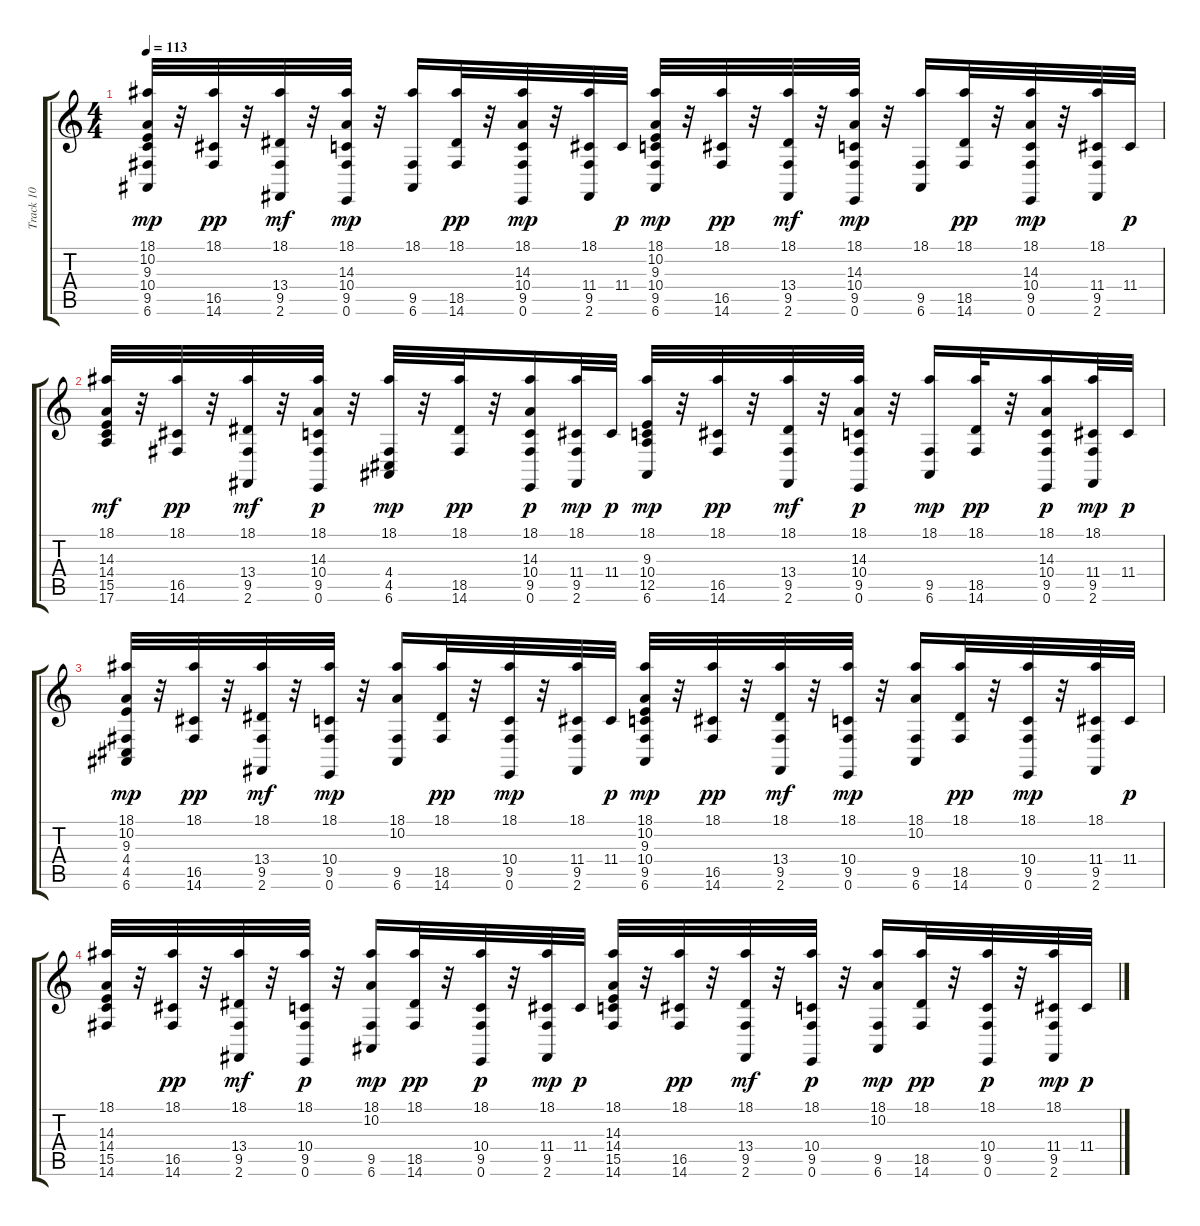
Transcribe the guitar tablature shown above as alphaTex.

\track ("Track 10" "Track 10") {instrument synthdrum}
\staff {score tabs}
\tuning (E4 B3 G3 D3 A2 E2) {hide}
\ts (4 4)
\tempo 113
\clef g2
\ks c
(18.1 10.2 9.3 10.4 9.5 6.6).32{dy mp} r.32 (18.1 16.5 14.6).32{dy pp} r.32 (18.1 13.4 9.5 2.6).32{dy mf} r.32 (18.1 14.3 10.4 9.5 0.6).32{dy mp} r.32 (18.1 9.5 6.6).16 (18.1 18.5 14.6).32{dy pp} r.32 (18.1 14.3 10.4 9.5 0.6).32{dy mp} r.32 (18.1 11.4 9.5 2.6).32 11.4.32{dy p} (18.1 10.2 9.3 10.4 9.5 6.6).32{dy mp} r.32 (18.1 16.5 14.6).32{dy pp} r.32 (18.1 13.4 9.5 2.6).32{dy mf} r.32 (18.1 14.3 10.4 9.5 0.6).32{dy mp} r.32 (18.1 9.5 6.6).16 (18.1 18.5 14.6).32{dy pp} r.32 (18.1 14.3 10.4 9.5 0.6).32{dy mp} r.32 (18.1 11.4 9.5 2.6).32 11.4.32{dy p} |
(18.1 14.3 14.4 15.5 17.6).32{dy mf} r.32 (18.1 16.5 14.6).32{dy pp} r.32 (18.1 13.4 9.5 2.6).32{dy mf} r.32 (18.1 14.3 10.4 9.5 0.6).32{dy p} r.32 (18.1 4.4 4.5 6.6).32{dy mp} r.32 (18.1 18.5 14.6).32{dy pp} r.32 (18.1 14.3 10.4 9.5 0.6).16{dy p} (18.1 11.4 9.5 2.6).32{dy mp} 11.4.32{dy p} (18.1 9.3 10.4 12.5 6.6).32{dy mp} r.32 (18.1 16.5 14.6).32{dy pp} r.32 (18.1 13.4 9.5 2.6).32{dy mf} r.32 (18.1 14.3 10.4 9.5 0.6).32{dy p} r.32 (18.1 9.5 6.6).16{dy mp} (18.1 18.5 14.6).32{dy pp} r.32 (18.1 14.3 10.4 9.5 0.6).16{dy p} (18.1 11.4 9.5 2.6).32{dy mp} 11.4.32{dy p} |
(18.1 10.2 9.3 4.4 4.5 6.6).32{dy mp} r.32 (18.1 16.5 14.6).32{dy pp} r.32 (18.1 13.4 9.5 2.6).32{dy mf} r.32 (18.1 10.4 9.5 0.6).32{dy mp} r.32 (18.1 10.2 9.5 6.6).16 (18.1 18.5 14.6).32{dy pp} r.32 (18.1 10.4 9.5 0.6).32{dy mp} r.32 (18.1 11.4 9.5 2.6).32 11.4.32{dy p} (18.1 10.2 9.3 10.4 9.5 6.6).32{dy mp} r.32 (18.1 16.5 14.6).32{dy pp} r.32 (18.1 13.4 9.5 2.6).32{dy mf} r.32 (18.1 10.4 9.5 0.6).32{dy mp} r.32 (18.1 10.2 9.5 6.6).16 (18.1 18.5 14.6).32{dy pp} r.32 (18.1 10.4 9.5 0.6).32{dy mp} r.32 (18.1 11.4 9.5 2.6).32 11.4.32{dy p} |
(18.1 14.3 14.4 15.5 14.6).32 r.32 (18.1 16.5 14.6).32{dy pp} r.32 (18.1 13.4 9.5 2.6).32{dy mf} r.32 (18.1 10.4 9.5 0.6).32{dy p} r.32 (18.1 10.2 9.5 6.6).16{dy mp} (18.1 18.5 14.6).32{dy pp} r.32 (18.1 10.4 9.5 0.6).32{dy p} r.32 (18.1 11.4 9.5 2.6).32{dy mp} 11.4.32{dy p} (18.1 14.3 14.4 15.5 14.6).32 r.32 (18.1 16.5 14.6).32{dy pp} r.32 (18.1 13.4 9.5 2.6).32{dy mf} r.32 (18.1 10.4 9.5 0.6).32{dy p} r.32 (18.1 10.2 9.5 6.6).16{dy mp} (18.1 18.5 14.6).32{dy pp} r.32 (18.1 10.4 9.5 0.6).32{dy p} r.32 (18.1 11.4 9.5 2.6).32{dy mp} 11.4.32{dy p}
